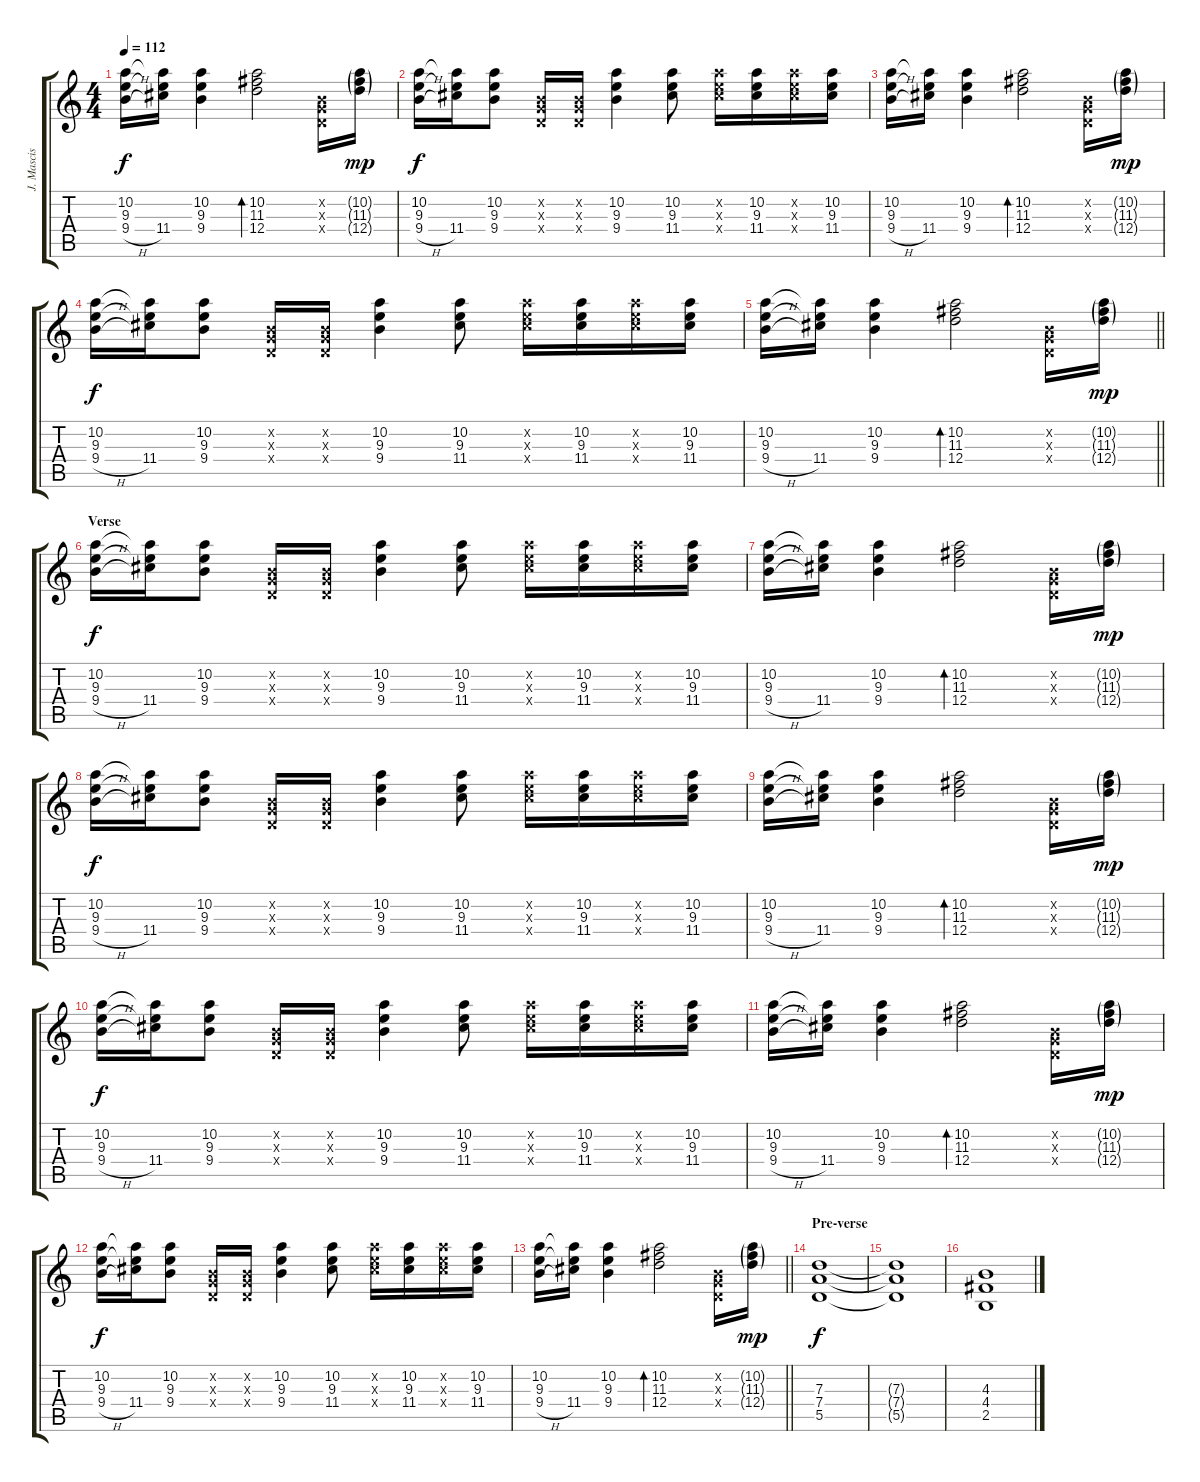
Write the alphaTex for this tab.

\track ("J. Mascis distorted" "J. Mascis ") {instrument overdrivenguitar}
\staff {score tabs}
\tuning (E4 B3 G3 D3 A2 E2) {hide}
\ts (4 4)
\tempo 112
\clef g2
\ks c
(10.2 9.3 9.4{h}).16{dy f} (10.2{t} 9.3{t} 11.4).16 (10.2 9.3 9.4).4 (10.2 11.3 12.4).2{bd 240} (0.2{x} 0.3{x} 0.4{x}).16 (10.2{g} 11.3{g} 12.4{g}).16{dy mp} |
(10.2 9.3 9.4{h}).16{dy f} (10.2{t} 9.3{t} 11.4).16 (10.2 9.3 9.4).8 (0.2{x} 0.3{x} 0.4{x}).16 (0.2{x} 0.3{x} 0.4{x}).16 (10.2 9.3 9.4).4 (10.2 9.3 11.4).8 (10.2{x} 9.3{x} 11.4{x}).16 (10.2 9.3 11.4).16 (10.2{x} 9.3{x} 11.4{x}).16 (10.2 9.3 11.4).16 |
(10.2 9.3 9.4{h}).16 (10.2{t} 9.3{t} 11.4).16 (10.2 9.3 9.4).4 (10.2 11.3 12.4).2{bd 240} (0.2{x} 0.3{x} 0.4{x}).16 (10.2{g} 11.3{g} 12.4{g}).16{dy mp} |
(10.2 9.3 9.4{h}).16{dy f} (10.2{t} 9.3{t} 11.4).16 (10.2 9.3 9.4).8 (0.2{x} 0.3{x} 0.4{x}).16 (0.2{x} 0.3{x} 0.4{x}).16 (10.2 9.3 9.4).4 (10.2 9.3 11.4).8 (10.2{x} 9.3{x} 11.4{x}).16 (10.2 9.3 11.4).16 (10.2{x} 9.3{x} 11.4{x}).16 (10.2 9.3 11.4).16 |
\barLineRight lightlight
(10.2 9.3 9.4{h}).16 (10.2{t} 9.3{t} 11.4).16 (10.2 9.3 9.4).4 (10.2 11.3 12.4).2{bd 240} (0.2{x} 0.3{x} 0.4{x}).16 (10.2{g} 11.3{g} 12.4{g}).16{dy mp} |
\section ("" "Verse")
(10.2 9.3 9.4{h}).16{dy f} (10.2{t} 9.3{t} 11.4).16 (10.2 9.3 9.4).8 (0.2{x} 0.3{x} 0.4{x}).16 (0.2{x} 0.3{x} 0.4{x}).16 (10.2 9.3 9.4).4 (10.2 9.3 11.4).8 (10.2{x} 9.3{x} 11.4{x}).16 (10.2 9.3 11.4).16 (10.2{x} 9.3{x} 11.4{x}).16 (10.2 9.3 11.4).16 |
(10.2 9.3 9.4{h}).16 (10.2{t} 9.3{t} 11.4).16 (10.2 9.3 9.4).4 (10.2 11.3 12.4).2{bd 240} (0.2{x} 0.3{x} 0.4{x}).16 (10.2{g} 11.3{g} 12.4{g}).16{dy mp} |
(10.2 9.3 9.4{h}).16{dy f} (10.2{t} 9.3{t} 11.4).16 (10.2 9.3 9.4).8 (0.2{x} 0.3{x} 0.4{x}).16 (0.2{x} 0.3{x} 0.4{x}).16 (10.2 9.3 9.4).4 (10.2 9.3 11.4).8 (10.2{x} 9.3{x} 11.4{x}).16 (10.2 9.3 11.4).16 (10.2{x} 9.3{x} 11.4{x}).16 (10.2 9.3 11.4).16 |
(10.2 9.3 9.4{h}).16 (10.2{t} 9.3{t} 11.4).16 (10.2 9.3 9.4).4 (10.2 11.3 12.4).2{bd 240} (0.2{x} 0.3{x} 0.4{x}).16 (10.2{g} 11.3{g} 12.4{g}).16{dy mp} |
(10.2 9.3 9.4{h}).16{dy f} (10.2{t} 9.3{t} 11.4).16 (10.2 9.3 9.4).8 (0.2{x} 0.3{x} 0.4{x}).16 (0.2{x} 0.3{x} 0.4{x}).16 (10.2 9.3 9.4).4 (10.2 9.3 11.4).8 (10.2{x} 9.3{x} 11.4{x}).16 (10.2 9.3 11.4).16 (10.2{x} 9.3{x} 11.4{x}).16 (10.2 9.3 11.4).16 |
(10.2 9.3 9.4{h}).16 (10.2{t} 9.3{t} 11.4).16 (10.2 9.3 9.4).4 (10.2 11.3 12.4).2{bd 240} (0.2{x} 0.3{x} 0.4{x}).16 (10.2{g} 11.3{g} 12.4{g}).16{dy mp} |
(10.2 9.3 9.4{h}).16{dy f} (10.2{t} 9.3{t} 11.4).16 (10.2 9.3 9.4).8 (0.2{x} 0.3{x} 0.4{x}).16 (0.2{x} 0.3{x} 0.4{x}).16 (10.2 9.3 9.4).4 (10.2 9.3 11.4).8 (10.2{x} 9.3{x} 11.4{x}).16 (10.2 9.3 11.4).16 (10.2{x} 9.3{x} 11.4{x}).16 (10.2 9.3 11.4).16 |
\barLineRight lightlight
(10.2 9.3 9.4{h}).16 (10.2{t} 9.3{t} 11.4).16 (10.2 9.3 9.4).4 (10.2 11.3 12.4).2{bd 240} (0.2{x} 0.3{x} 0.4{x}).16 (10.2{g} 11.3{g} 12.4{g}).16{dy mp} |
\section ("" "Pre-verse")
(7.3 7.4 5.5).1{dy f} |
(7.3{t} 7.4{t} 5.5{t}).1 |
(4.3 4.4 2.5).1
